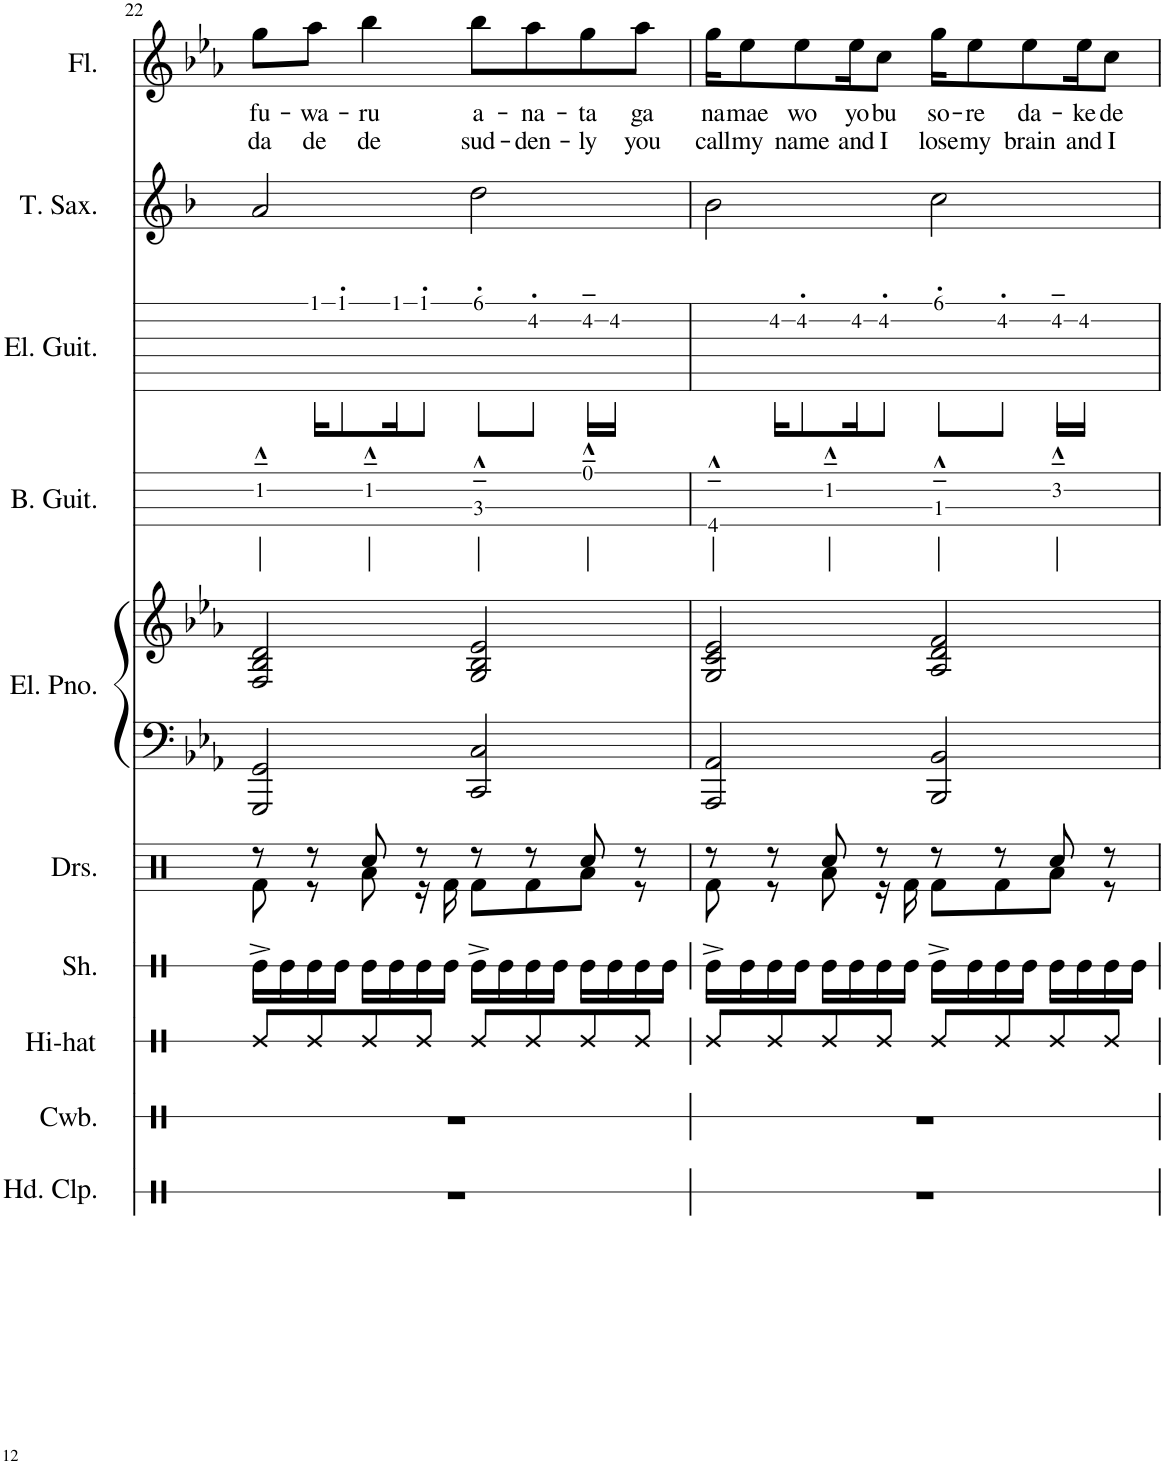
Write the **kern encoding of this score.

**kern	**kern	**kern	**kern	**kern	**kern	**kern	**kern	**kern	**kern	**kern	**text	**text
*part10	*part9	*part8	*part7	*part6	*part5	*part5	*part4	*part3	*part2	*part1	*part1	*part1
*staff11	*staff10	*staff9	*staff8	*staff7	*staff6	*staff5	*staff4	*staff3	*staff2	*staff1	*staff1	*staff1
*I"Hand Clap	*I"Cowbell	*I"Hi-hat	*I"Shaker	*I"Drumset	*I"Electric Piano	*	*I"Bass Guitar	*I"Electric Guitar (Muted)	*I"Tenor Saxophone	*I"Flute	*	*
*I'Hd. Clp.	*I'Cwb.	*I'Hi-hat	*I'Sh.	*I'Drs.	*I'El. Pno.	*	*I'B. Guit.	*I'El. Guit.	*I'T. Sax.	*I'Fl.	*	*
!!LO:PB:g=z
*clefX	*clefX	*clefX	*clefX	*clefX	*clefF4	*clefG2	*	*	*clefG2	*clefG2	*	*
*	*	*	*	*	*	*	*	*	*Trd8c14	*	*	*
*k[]	*k[]	*k[]	*k[]	*k[]	*k[b-e-a-]	*k[b-e-a-]	*k[b-e-a-]	*k[b-e-a-]	*k[b-]	*k[b-e-a-]	*	*
*M4/4	*M4/4	*M4/4	*M4/4	*M4/4	*M4/4	*M4/4	*M4/4	*M4/4	*M4/4	*M4/4	*	*
*met(c)	*met(c)	*met(c)	*met(c)	*met(c)	*met(c)	*met(c)	*met(c)	*met(c)	*met(c)	*met(c)	*	*
=22	=22	=22	=22	=22	=22	=22	=22	=22	=22	=22	=22	=22
*	*	*	*	*^	*	*	*	*	*	*	*	*
!	!	!	!	!	!	!	!	!	!	!	!	!LO:LY:b	!LO:LY:b
1r	1r	8Re/L	16Re^\LL	8r	8Rf\	2GGG/ 2GG/	2F/ 2B-/ 2d/	4EE-~^^\	8r	2a/	8gg\L	fu-	da
.	.	.	16Re\	.	.	.	.	.	.	.	.	.	.
!	!	!	!	!	!	!	!	!	!	!	!	!LO:LY:b	!LO:LY:b
.	.	8Re/	16Re\	8r	8r	.	.	.	16f\KL	.	8aa-\J	-wa-	de
.	.	.	16Re\JJ	.	.	.	.	.	8f'\	.	.	.	.
!	!	!	!	!	!	!	!	!	!	!	!	!LO:LY:b	!LO:LY:b
.	.	8Re/	16Re\LL	8Rcc/	8Ra\	.	.	4EE-~^^\	.	.	4bb-\	-ru	de
.	.	.	16Re\	.	.	.	.	.	16f\K	.	.	.	.
.	.	8Re/J	16Re\	8r	16r	.	.	.	8f'\J	.	.	.	.
.	.	.	16Re\JJ	.	16Rf\	.	.	.	.	.	.	.	.
!	!	!	!	!	!	!	!	!	!	!	!	!LO:LY:b	!LO:LY:b
.	.	8Re/L	16Re^\LL	8r	8Rf\L	2CC/ 2C/	2G/ 2B-/ 2e-/	4CC~^^\	8b-'\L	2dd\	8bb-\L	a-	sud-
.	.	.	16Re\	.	.	.	.	.	.	.	.	.	.
!	!	!	!	!	!	!	!	!	!	!	!	!LO:LY:b	!LO:LY:b
.	.	8Re/	16Re\	8r	8Rf\	.	.	.	8e-'\J	.	8aa-\	-na-	-den-
.	.	.	16Re\JJ	.	.	.	.	.	.	.	.	.	.
!	!	!	!	!	!	!	!	!	!	!	!	!LO:LY:b	!LO:LY:b
.	.	8Re/	16Re\LL	8Rcc/	8Ra\J	.	.	4GG~^^\	16e-~\LL	.	8gg\	-ta	-ly
.	.	.	16Re\	.	.	.	.	.	16e-\JJ	.	.	.	.
!	!	!	!	!	!	!	!	!	!	!	!	!LO:LY:b	!LO:LY:b
.	.	8Re/J	16Re\	8r	8r	.	.	.	8r	.	8aa-\J	ga	you
.	.	.	16Re\JJ	.	.	.	.	.	.	.	.	.	.
=23	=23	=23	=23	=23	=23	=23	=23	=23	=23	=23	=23	=23	=23
!	!	!	!	!	!	!	!	!	!	!	!	!LO:LY:b	!LO:LY:b
1r	1r	8Re/L	16Re^\LL	8r	8Rf\	2AAA-/ 2AA-/	2G/ 2c/ 2e-/	4AAA-~^^\	8r	2b-\	16gg\KL	na-	call
!	!	!	!	!	!	!	!	!	!	!	!	!LO:LY:b	!LO:LY:b
.	.	.	16Re\	.	.	.	.	.	.	.	8ee-\	-mae	my
.	.	8Re/	16Re\	8r	8r	.	.	.	16e-\KL	.	.	.	.
!	!	!	!	!	!	!	!	!	!	!	!	!LO:LY:b	!LO:LY:b
.	.	.	16Re\JJ	.	.	.	.	.	8e-'\	.	8ee-\	wo	name
.	.	8Re/	16Re\LL	8Rcc/	8Ra\	.	.	4EE-~^^\	.	.	.	.	.
!	!	!	!	!	!	!	!	!	!	!	!	!LO:LY:b	!LO:LY:b
.	.	.	16Re\	.	.	.	.	.	16e-\K	.	16ee-\K	yo-	and
!	!	!	!	!	!	!	!	!	!	!	!	!LO:LY:b	!LO:LY:b
.	.	8Re/J	16Re\	8r	16r	.	.	.	8e-'\J	.	8cc\J	-bu	I
.	.	.	16Re\JJ	.	16Rf\	.	.	.	.	.	.	.	.
!	!	!	!	!	!	!	!	!	!	!	!	!LO:LY:b	!LO:LY:b
.	.	8Re/L	16Re^\LL	8r	8Rf\L	2BBB-/ 2BB-/	2A-/ 2d/ 2f/	4BBB-~^^\	8b-'\L	2cc\	16gg\KL	so-	lose
!	!	!	!	!	!	!	!	!	!	!	!	!LO:LY:b	!LO:LY:b
.	.	.	16Re\	.	.	.	.	.	.	.	8ee-\	-re	my
.	.	8Re/	16Re\	8r	8Rf\	.	.	.	8e-'\J	.	.	.	.
!	!	!	!	!	!	!	!	!	!	!	!	!LO:LY:b	!LO:LY:b
.	.	.	16Re\JJ	.	.	.	.	.	.	.	8ee-\	da-	brain
.	.	8Re/	16Re\LL	8Rcc/	8Ra\J	.	.	4FF~^^\	16e-~\LL	.	.	.	.
!	!	!	!	!	!	!	!	!	!	!	!	!LO:LY:b	!LO:LY:b
.	.	.	16Re\	.	.	.	.	.	16e-\JJ	.	16ee-\K	-ke-	and
!	!	!	!	!	!	!	!	!	!	!	!	!LO:LY:b	!LO:LY:b
.	.	8Re/J	16Re\	8r	8r	.	.	.	8r	.	8cc\J	-de	I
.	.	.	16Re\JJ	.	.	.	.	.	.	.	.	.	.
*	*	*	*	*v	*v	*	*	*	*	*	*	*	*
=	=	=	=	=	=	=	=	=	=	=	=	=
*-	*-	*-	*-	*-	*-	*-	*-	*-	*-	*-	*-	*-
